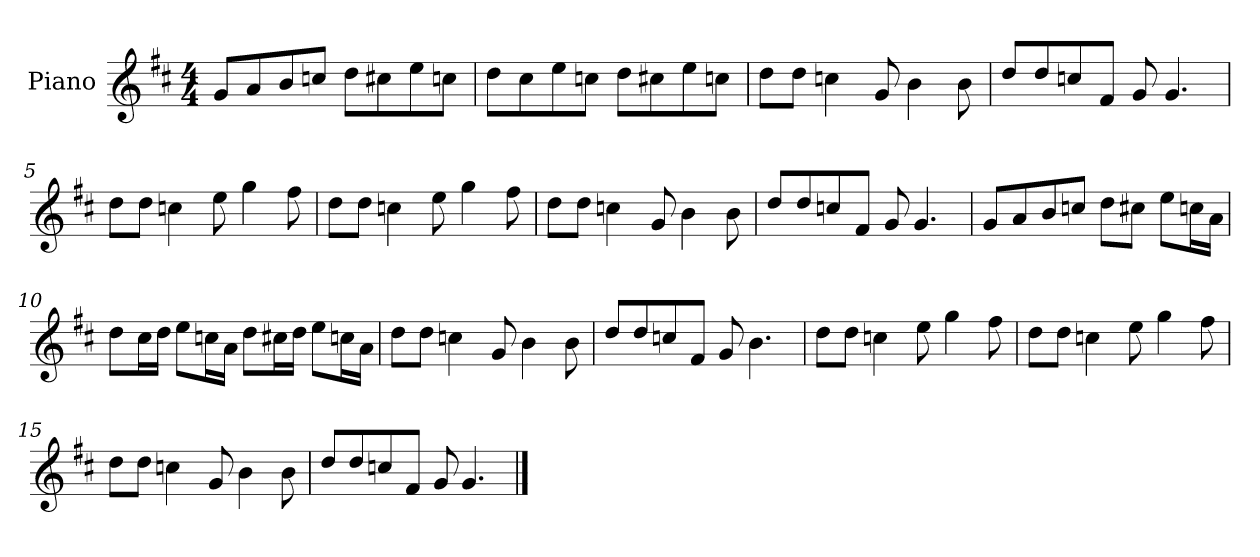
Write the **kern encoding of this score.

**kern
*part1
*staff1
*I"Piano
*I'P-no
*clefG2
*k[f#c#]
*M4/4
*MM90
=1
8g/L
8a/
8b/
8ccn/J
8dd\L
8cc#X\
8ee\
8ccn\J
=2
8dd\L
8cc#\
8ee\
8ccn\J
8dd\L
8cc#X\
8ee\
8ccn\J
=3
8dd\L
8dd\J
4ccn\
8g/
4b\
8b\
=4
8dd/L
8dd/
8ccn/
8f#/J
8g/
4.g/
!!LO:LB:g=z
=5
8dd\L
8dd\J
4ccn\
8ee\
4gg\
8ff#\
=6
8dd\L
8dd\J
4ccn\
8ee\
4gg\
8ff#\
=7
8dd\L
8dd\J
4ccn\
8g/
4b\
8b\
=8
8dd/L
8dd/
8ccn/
8f#/J
8g/
4.g/
=9
8g/L
8a/
8b/
8ccn/J
8dd\L
8cc#X\J
8ee\L
16ccn\L
16a\JJ
!!LO:LB:g=z
=10
8dd\L
16cc#\L
16dd\JJ
8ee\L
16ccn\L
16a\JJ
8dd\L
16cc#X\L
16dd\JJ
8ee\L
16ccn\L
16a\JJ
=11
8dd\L
8dd\J
4ccn\
8g/
4b\
8b\
=12
8dd/L
8dd/
8ccn/
8f#/J
8g/
4.b\
=13
8dd\L
8dd\J
4ccn\
8ee\
4gg\
8ff#\
=14
8dd\L
8dd\J
4ccn\
8ee\
4gg\
8ff#\
!!LO:LB:g=z
=15
8dd\L
8dd\J
4ccn\
8g/
4b\
8b\
=16
8dd/L
8dd/
8ccn/
8f#/J
8g/
4.g/
==
*-
